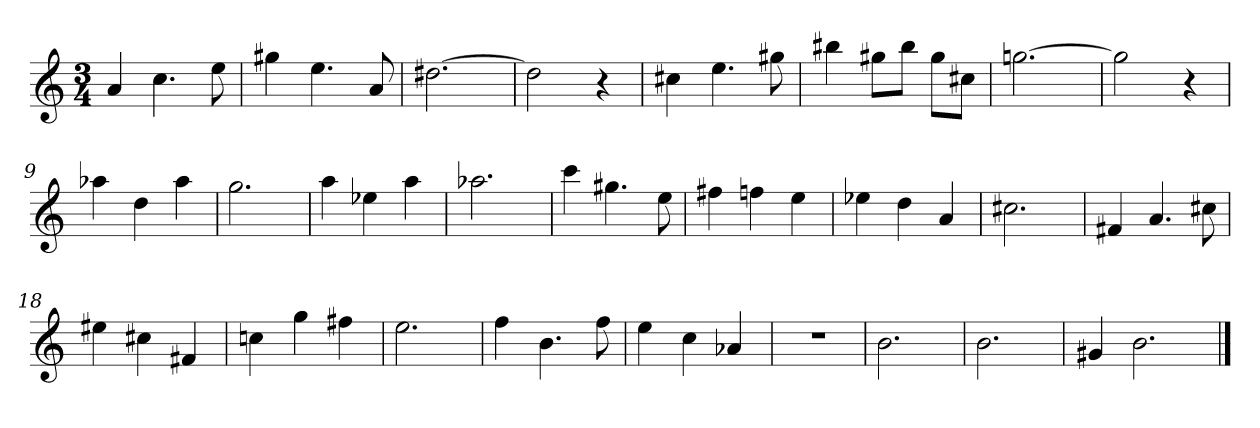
**kern
*part1
*staff1
*clefG2
*k[]
*C:
*M3/4
=1
4a/
4.cc\
8ee\
=2
4gg#X\
4.ee\
8a/
=3
[2.dd#X\
=4
2dd#\]
4r
=5
4cc#X\
4.ee\
8gg#X\
=6
4bb#X\
8gg#X\L
8bb#\J
8gg#\L
8cc#X\J
=7
[2.ggn\
=8
2gg\]
4r
=9
4aa-X\
4dd\
4aa-\
=10
2.gg\
=11
4aa\
4ee-X\
4aa\
=12
2.aa-X\
=13
4ccc\
4.gg#X\
8ee\
=14
4ff#X\
4ffn\
4ee\
=15
4ee-X\
4dd\
4a/
=16
2.cc#X\
=17
4f#X/
4.a/
8cc#X\
=18
4ee#X\
4cc#X\
4f#X/
=19
4ccn\
4gg\
4ff#X\
=20
2.ee\
=21
4ff\
4.b\
8ff\
=22
4ee\
4cc\
4a-X/
=23
2.r
=24
2.b\
=25
2.b\
=26
4g#X
2.b\
==
*-
